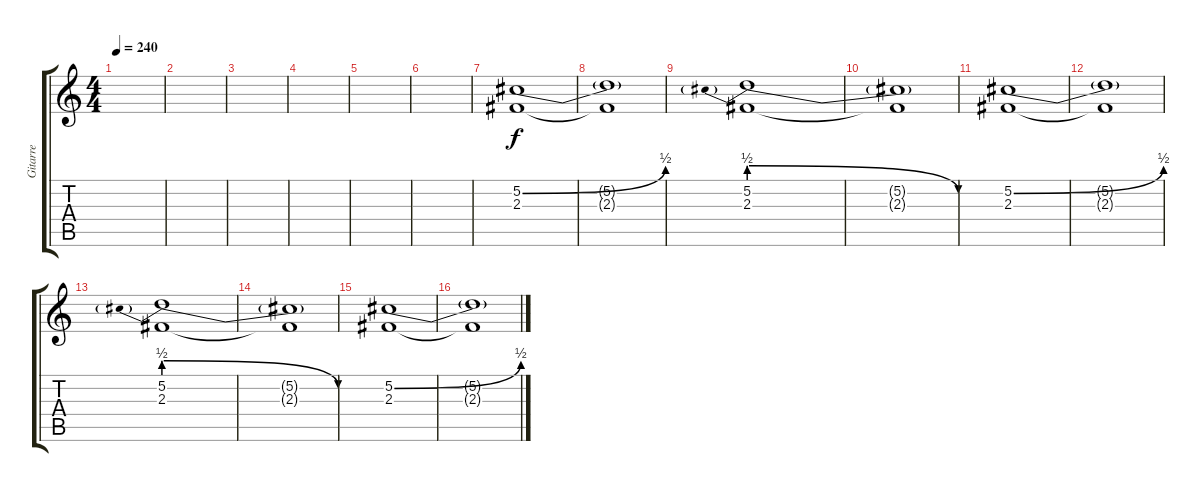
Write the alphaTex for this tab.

\track ("Gitarre" "Gitarre") {instrument distortionguitar}
\staff {score tabs}
\tuning (Db4 Ab3 E3 B2 Gb2 B1) {hide}
\ts (4 4)
\tempo 240
\clef g2
\ks c
|
|
|
|
|
|
(5.2{be (bend 0 0 60 2)} 2.3).1 |
(5.2{t} 2.3{t}).1 |
(5.2{be (prebendrelease 0 2 60 0)} 2.3).1 |
(5.2{t} 2.3{t}).1 |
(5.2{be (bend 0 0 60 2)} 2.3).1 |
(5.2{t} 2.3{t}).1 |
(5.2{be (prebendrelease 0 2 60 0)} 2.3).1 |
(5.2{t} 2.3{t}).1 |
(5.2{be (bend 0 0 60 2)} 2.3).1 |
(5.2{t} 2.3{t}).1
